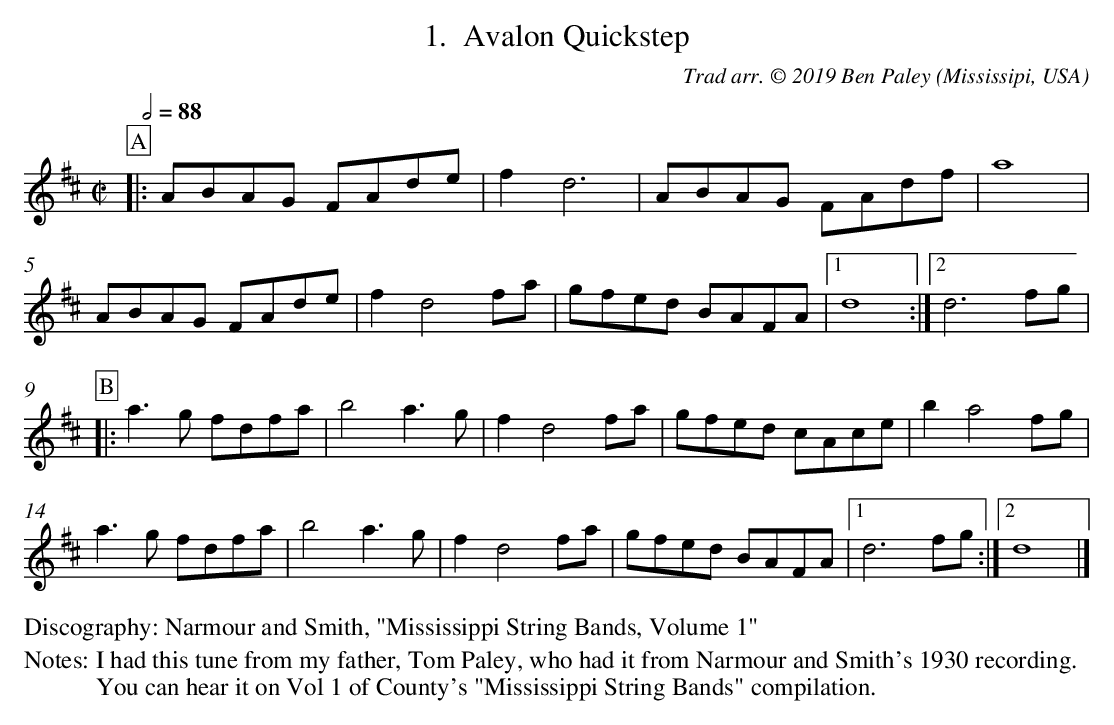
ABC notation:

X:1
T:Avalon Quickstep
L:1/8
M:C|
C:Trad arr. © 2019 Ben Paley
O:Mississipi, USA
Q:1/2=88
K:D
P:A
|: ABAG FAde | f2 d6 | ABAG FAdf | a8 |
ABAG FAde | f2 d4 fa | gfed BAFA |1 d8 :|2 d6 fg |
P:B
|: a3 g fdfa | b4 a3 g | f2 d4 fa | gfed cAce | b2 a4 fg |
a3 g fdfa | b4 a3 g | f2 d4 fa | gfed BAFA |1 d6 fg :|2 d8 |]
